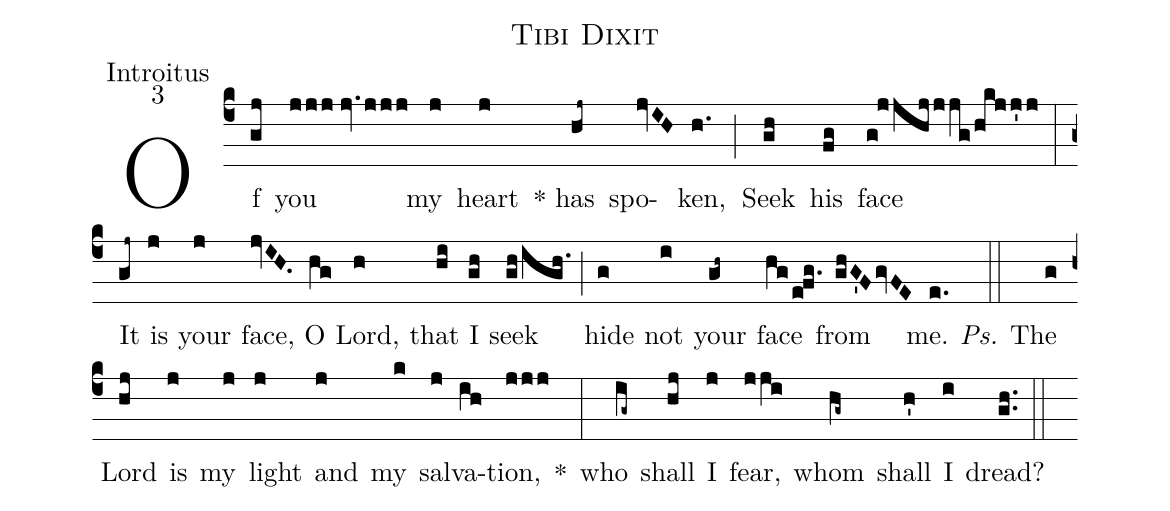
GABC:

name:Tibi Dixit;
office-part:Introitus;
mode:3;
%%
(c4) Of(gj) you(jjj//jv.jjj) my(j) heart(j) * has(hj~) spo(jvIH)ken,(h.) (;) Seek(gh) his(fg) face(g!jjhjjjg/hkjj'j) (:) It(gj~) is(j) your(j) face,(jvIH.) O(hg) Lord,(h) that(hi) I(gh) seek(gh/igh.) (;) hide(g) not(i) your(gh~) face(hgefg.) from(ghG'FgvFE) me.(e.) (::) <i>Ps.</i> The(g) Lord(hj) is(j) my(j) light(j) and(j) my(k) sal(j)va(ih)tion,(jjj) *(:) who(ig~) shall(hj) I(j) fear,(jji) whom(hg~) shall(h') I(i) dread?(gh..) (::)
